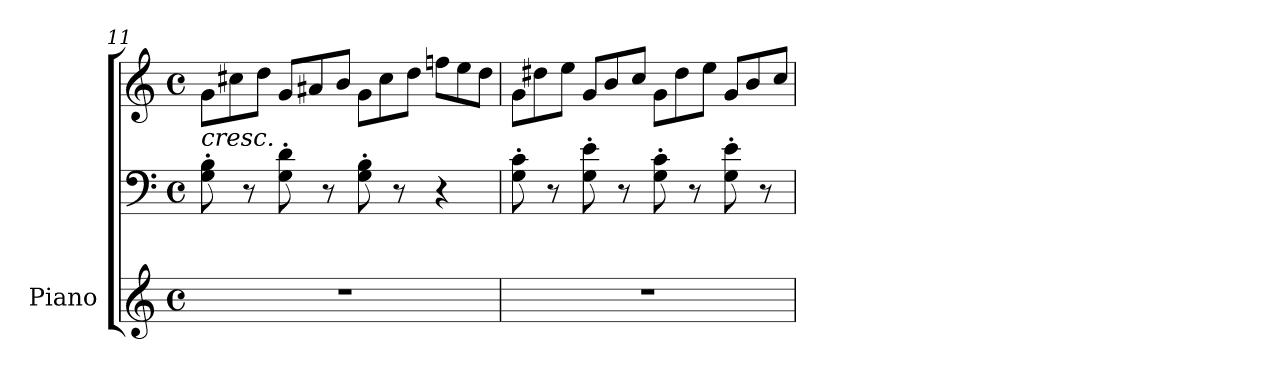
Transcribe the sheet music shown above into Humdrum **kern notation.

**kern	**kern	**kern
*part1	*part1	*part1
*staff3	*staff2	*staff1
*I"Piano	*	*
*I'Pno	*	*
*clefG2	*clefF4	*clefG2
*k[]	*k[]	*k[]
*M4/4	*M4/4	*M4/4
*met(c)	*met(c)	*met(c)
*	*	*Xtuplet
=11	=11	=11
!	!	!LO:TX:b:i:t=cresc.
1r	8G\' 8B\'	12g\L
.	.	12cc#X\
.	8r	.
.	.	12dd\J
.	8G\' 8d\'	12g/L
.	.	12a#X/
.	8r	.
.	.	12b/J
.	8G\' 8B\'	12g\L
.	.	12cc#\
.	8r	.
.	.	12dd\J
.	4r	12ffn\L
.	.	12ee\
.	.	12dd\J
!!LO:LB:g=z
=12	=12	=12
1r	8G\' 8c\'	12g\L
.	.	12dd#X\
.	8r	.
.	.	12ee\J
.	8G\' 8e\'	12g/L
.	.	12b/
.	8r	.
.	.	12cc/J
.	8G\' 8c\'	12g\L
.	.	12dd#\
.	8r	.
.	.	12ee\J
.	8G\' 8e\'	12g/L
.	.	12b/
.	8r	.
.	.	12cc/J
=	=	=
*-	*-	*-
